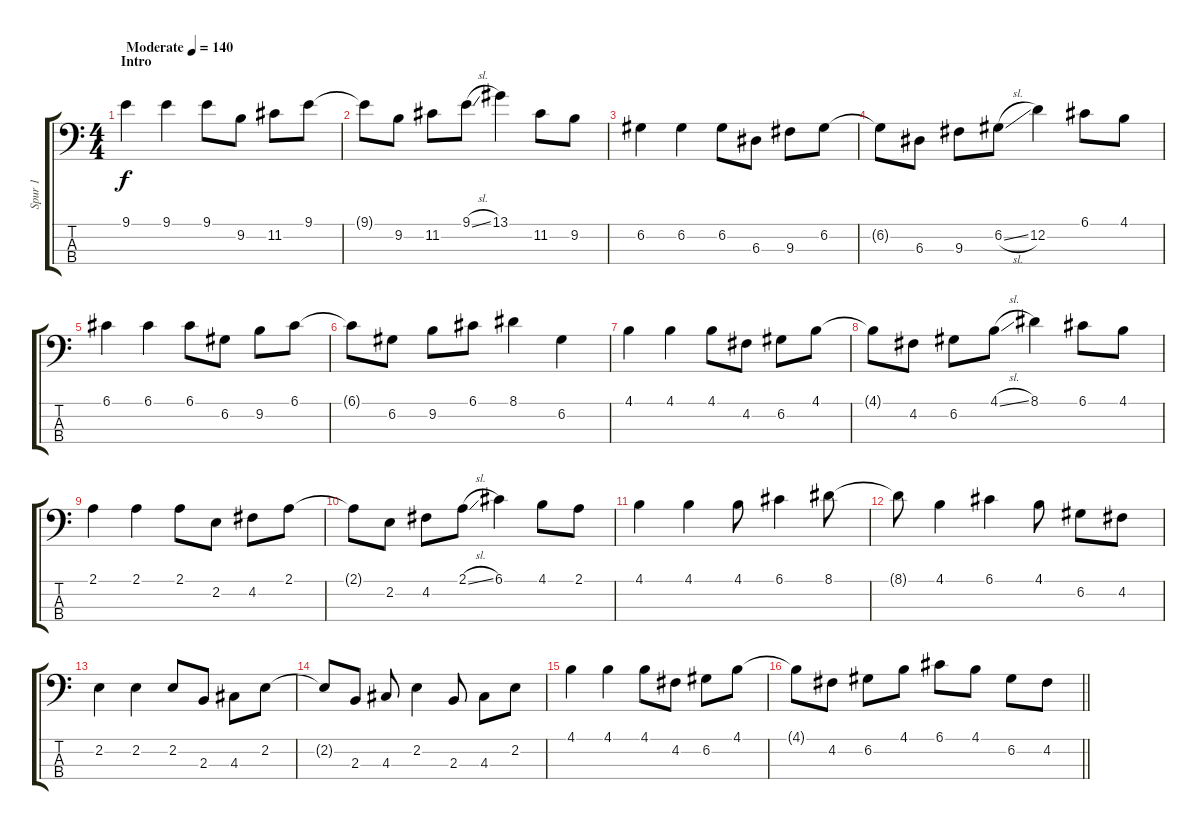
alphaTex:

\track ("Spur 1" "Spur 1") {instrument electricbassfinger}
\staff {score tabs}
\tuning (G2 D2 A1 E1) {hide}
\ts (4 4)
\section ("" "Intro")
\tempo (140 "Moderate")
\clef f4
\ks c
9.1.4{dy f instrument electricbassfinger} 9.1.4 9.1.8 9.2.8 11.2.8 9.1.8 |
9.1{t}.8 9.2.8 11.2.8 9.1{sl}.8 13.1.4 11.2.8 9.2.8 |
6.2.4 6.2.4 6.2.8 6.3.8 9.3.8 6.2.8 |
6.2{t}.8 6.3.8 9.3.8 6.2{sl}.8 12.2.4 6.1.8 4.1.8 |
6.1.4 6.1.4 6.1.8 6.2.8 9.2.8 6.1.8 |
6.1{t}.8 6.2.8 9.2.8 6.1.8 8.1.4 6.2.4 |
4.1.4 4.1.4 4.1.8 4.2.8 6.2.8 4.1.8 |
4.1{t}.8 4.2.8 6.2.8 4.1{sl}.8 8.1.4 6.1.8 4.1.8 |
2.1.4 2.1.4 2.1.8 2.2.8 4.2.8 2.1.8 |
2.1{t}.8 2.2.8 4.2.8 2.1{sl}.8 6.1.4 4.1.8 2.1.8 |
4.1.4 4.1.4 4.1.8 6.1.4 8.1.8 |
8.1{t}.8 4.1.4 6.1.4 4.1.8 6.2.8 4.2.8 |
2.2.4 2.2.4 2.2.8 2.3.8 4.3.8 2.2.8 |
2.2{t}.8 2.3.8 4.3.8 2.2.4 2.3.8 4.3.8 2.2.8 |
4.1.4 4.1.4 4.1.8 4.2.8 6.2.8 4.1.8 |
\barLineRight lightlight
4.1{t}.8 4.2.8 6.2.8 4.1.8 6.1.8 4.1.8 6.2.8 4.2.8
